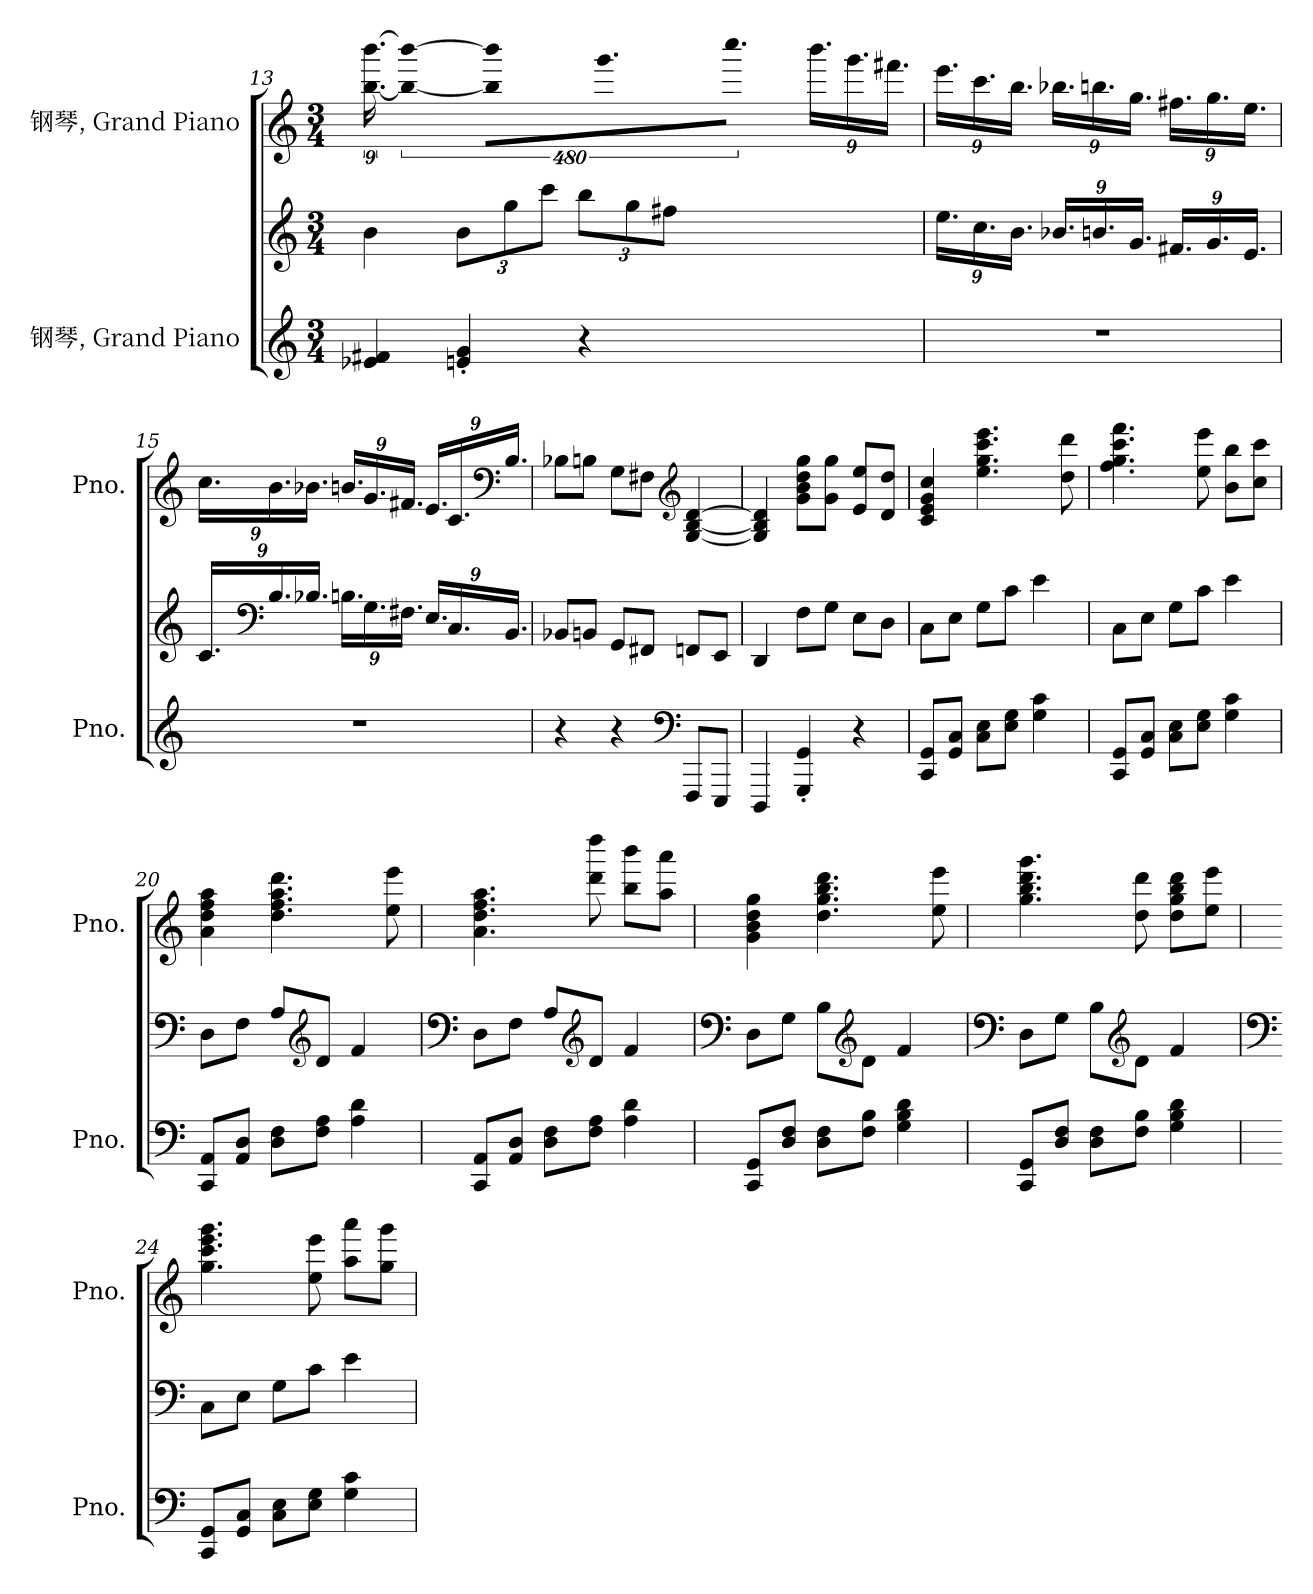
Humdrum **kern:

**kern	**kern	**kern
*part2	*part2	*part1
*staff3	*staff2	*staff1
*I"钢琴, Grand Piano	*	*I"钢琴, Grand Piano
*I'Pno.	*	*I'Pno.
*clefG2	*clefG2	*clefG2
*k[]	*k[]	*k[]
*M3/4	*M3/4	*M3/4
=13	=13	=13
4e-X/ 4f#X/	4b\	[18.bb\ [18.bbb\
!	!	!LO:N:vis=4
.	.	1920%427bb\_ 1920%427bbb\_
*	*Xbrackettup	*
4en/' 4g/'	12b\L	.
!	!	!LO:N:vis=32
.	.	1920%53bb\] 1920%53bbb\]KLL
*	*	*MM174
.	12gg\	18.ggg\
.	12ccc\J	18.cccc\JJ
4r	12bb\L	18.bbb\LL
.	12gg\	18.ggg\
.	12ff#X\J	18.fff#X\JJ
=14	=14	=14
*	*	*Xbrackettup
*	*	*MM186
2.r	18.ee\LL	18.eee\LL
.	18.cc\	18.ccc\
.	18.b\JJ	18.bb\JJ
.	18.b-X/LL	18.bb-X\LL
.	18.bn/	18.bbn\
.	18.g/JJ	18.gg\JJ
.	18.f#X/LL	18.ff#X\LL
.	18.g/	18.gg\
.	18.e/JJ	18.ee\JJ
!!LO:PB:g=z
=15	=15	=15
2.r	18.c/LL	18.cc\LL
*	*clefF4	*
.	18.B/	18.b\
.	18.B-X/JJ	18.b-X\JJ
.	18.Bn\LL	18.bn/LL
.	18.G\	18.g/
.	18.F#X\JJ	18.f#X/JJ
.	18.E/LL	18.e/LL
.	18.C/	18.c/
*	*	*clefF4
.	18.BB/JJ	18.B/JJ
=16	=16	=16
4r	8BB-X/L	8B-X\L
.	8BBn/J	8Bn\J
4r	8GG/L	8G\L
.	8FF#X/J	8F#X\J
*clefF4	*	*clefG2
*	*	*MM60
8FFF/L	8FFn/L	[4G/ [4B/ [4d/
8EEE/J	8EE/J	.
=17	=17	=17
4DDD/	4DD/	4G/] 4B/] 4d/]
4GGG/' 4GG/'	8F\L	8g\ 8b\ 8dd\ 8gg\L
*	*	*MM121
.	8G\J	8g\ 8gg\J
4r	8E\L	8e/ 8ee/L
.	8D\J	8d/ 8dd/J
=18	=18	=18
8CC/ 8GG/L	8C\L	4c/ 4e/ 4g/ 4cc/
8GG/ 8C/J	8E\J	.
8C\ 8E\L	8G\L	4.ee\ 4.gg\ 4.ccc\ 4.eee\
8E\ 8G\J	8c\J	.
4G\ 4c\	4e\	.
.	.	8dd\ 8ddd\
!!LO:LB:g=z
=19	=19	=19
8CC/ 8GG/L	8C\L	4.ff\ 4.gg\ 4.ccc\ 4.fff\
8GG/ 8C/J	8E\J	.
8C\ 8E\L	8G\L	.
8E\ 8G\J	8c\J	8ee\ 8eee\
4G\ 4c\	4e\	8b\ 8bb\L
.	.	8cc\ 8ccc\J
=20	=20	=20
8CC/ 8AA/L	8D\L	4a\ 4dd\ 4ff\ 4aa\
8AA/ 8D/J	8F\J	.
8D\ 8F\L	8A/L	4.dd\ 4.ff\ 4.aa\ 4.ddd\
*	*clefG2	*
8F\ 8A\J	8d/J	.
4A\ 4d\	4f/	.
.	.	8ee\ 8eee\
=21	=21	=21
*	*clefF4	*
*	*	*MM131
8CC/ 8AA/L	8D\L	4.a\ 4.dd\ 4.ff\ 4.aa\
8AA/ 8D/J	8F\J	.
8D\ 8F\L	8A/L	.
*	*clefG2	*
8F\ 8A\J	8d/J	8ddd\ 8dddd\
4A\ 4d\	4f/	8bb\ 8bbb\L
.	.	8aa\ 8aaa\J
=22	=22	=22
*	*clefF4	*
8CC/ 8GG/L	8D\L	4g\ 4b\ 4dd\ 4gg\
8D/ 8F/J	8G\J	.
8D\ 8F\L	8B\L	4.dd\ 4.gg\ 4.bb\ 4.ddd\
*	*clefG2	*
8F\ 8B\J	8d\J	.
4G\ 4B\ 4d\	4f/	.
.	.	8ee\ 8eee\
!!LO:LB:g=z
=23	=23	=23
*	*clefF4	*
8CC/ 8GG/L	8D\L	4.gg\ 4.bb\ 4.ddd\ 4.ggg\
8D/ 8F/J	8G\J	.
8D\ 8F\L	8B\L	.
*	*clefG2	*
8F\ 8B\J	8d\J	8dd\ 8ddd\
4G\ 4B\ 4d\	4f/	8dd\ 8gg\ 8bb\ 8ddd\L
.	.	8ee\ 8eee\J
=24	=24	=24
*	*clefF4	*
8CC/ 8GG/L	8C\L	4.gg\ 4.ccc\ 4.eee\ 4.ggg\
8GG/ 8C/J	8E\J	.
8C\ 8E\L	8G\L	.
8E\ 8G\J	8c\J	8ee\ 8eee\
4G\ 4c\	4e\	8aa\ 8aaa\L
.	.	8gg\ 8ggg\J
=	=	=
*-	*-	*-
